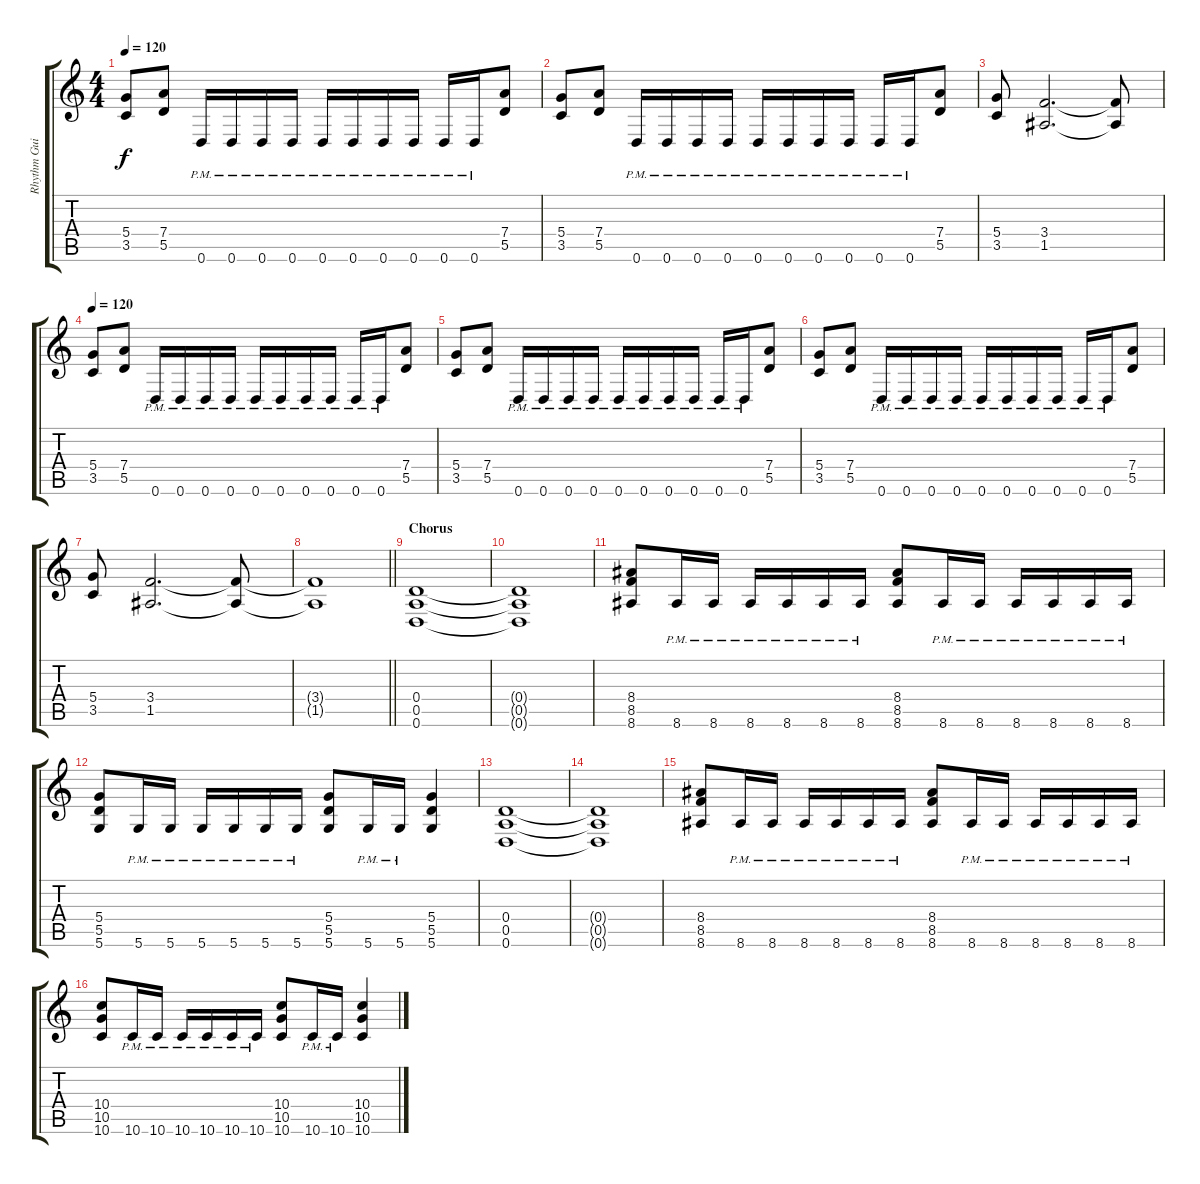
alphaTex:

\track ("Rhythm Guitar" "Rhythm Gui") {instrument distortionguitar}
\staff {score tabs}
\tuning (E4 B3 G3 D3 A2 D2) {hide}
\ts (4 4)
\tempo 120
\clef g2
\ks c
(5.4 3.5).8{dy f} (7.4 5.5).8 0.6{pm}.16 0.6{pm}.16 0.6{pm}.16 0.6{pm}.16 0.6{pm}.16 0.6{pm}.16 0.6{pm}.16 0.6{pm}.16 0.6{pm}.16 0.6{pm}.16 (7.4 5.5).8 |
(5.4 3.5).8 (7.4 5.5).8 0.6{pm}.16 0.6{pm}.16 0.6{pm}.16 0.6{pm}.16 0.6{pm}.16 0.6{pm}.16 0.6{pm}.16 0.6{pm}.16 0.6{pm}.16 0.6{pm}.16 (7.4 5.5).8 |
(5.4 3.5).8 (3.4 1.5).2{d} (3.4{t} 1.5{t}).8 |
\tempo 120
(5.4 3.5).8 (7.4 5.5).8 0.6{pm}.16 0.6{pm}.16 0.6{pm}.16 0.6{pm}.16 0.6{pm}.16 0.6{pm}.16 0.6{pm}.16 0.6{pm}.16 0.6{pm}.16 0.6{pm}.16 (7.4 5.5).8 |
(5.4 3.5).8 (7.4 5.5).8 0.6{pm}.16 0.6{pm}.16 0.6{pm}.16 0.6{pm}.16 0.6{pm}.16 0.6{pm}.16 0.6{pm}.16 0.6{pm}.16 0.6{pm}.16 0.6{pm}.16 (7.4 5.5).8 |
(5.4 3.5).8 (7.4 5.5).8 0.6{pm}.16 0.6{pm}.16 0.6{pm}.16 0.6{pm}.16 0.6{pm}.16 0.6{pm}.16 0.6{pm}.16 0.6{pm}.16 0.6{pm}.16 0.6{pm}.16 (7.4 5.5).8 |
(5.4 3.5).8 (3.4 1.5).2{d} (3.4{t} 1.5{t}).8 |
\barLineRight lightlight
(3.4{t} 1.5{t}).1 |
\section ("" "Chorus")
(0.4 0.5 0.6).1 |
(0.4{t} 0.5{t} 0.6{t}).1 |
(8.4 8.5 8.6).8 8.6{pm}.16 8.6{pm}.16 8.6{pm}.16 8.6{pm}.16 8.6{pm}.16 8.6{pm}.16 (8.4 8.5 8.6).8 8.6{pm}.16 8.6{pm}.16 8.6{pm}.16 8.6{pm}.16 8.6{pm}.16 8.6{pm}.16 |
(5.4 5.5 5.6).8 5.6{pm}.16 5.6{pm}.16 5.6{pm}.16 5.6{pm}.16 5.6{pm}.16 5.6{pm}.16 (5.4 5.5 5.6).8 5.6{pm}.16 5.6{pm}.16 (5.4 5.5 5.6).4 |
(0.4 0.5 0.6).1 |
(0.4{t} 0.5{t} 0.6{t}).1 |
(8.4 8.5 8.6).8 8.6{pm}.16 8.6{pm}.16 8.6{pm}.16 8.6{pm}.16 8.6{pm}.16 8.6{pm}.16 (8.4 8.5 8.6).8 8.6{pm}.16 8.6{pm}.16 8.6{pm}.16 8.6{pm}.16 8.6{pm}.16 8.6{pm}.16 |
(10.4 10.5 10.6).8 10.6{pm}.16 10.6{pm}.16 10.6{pm}.16 10.6{pm}.16 10.6{pm}.16 10.6{pm}.16 (10.4 10.5 10.6).8 10.6{pm}.16 10.6{pm}.16 (10.4 10.5 10.6).4
